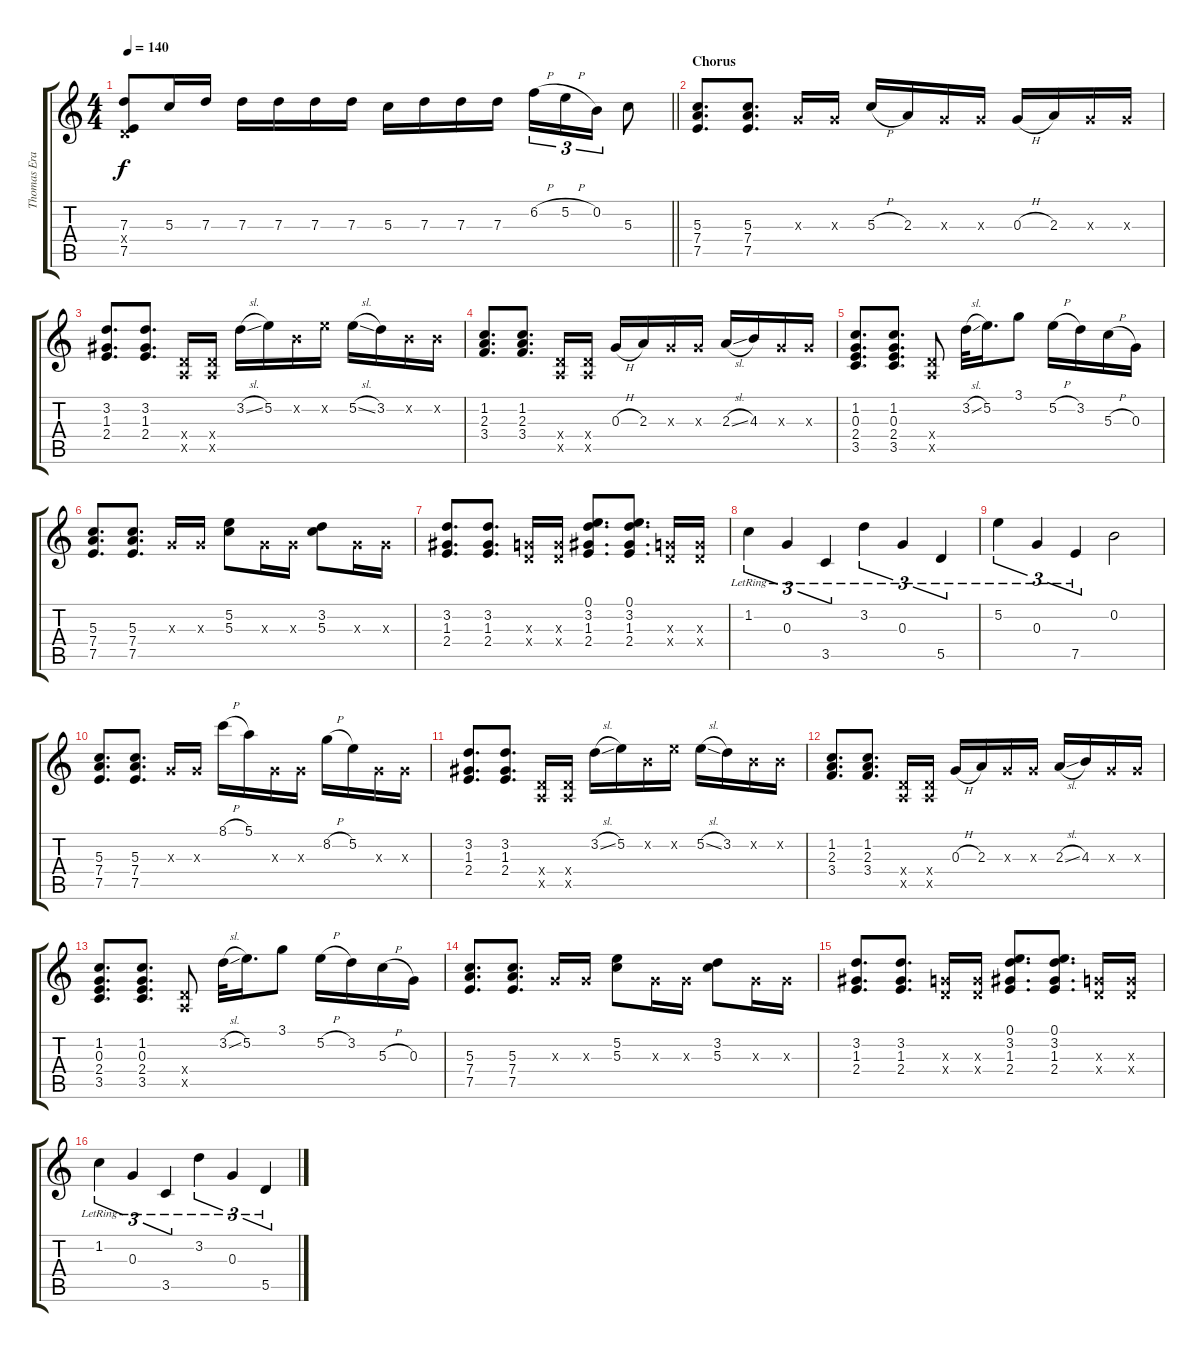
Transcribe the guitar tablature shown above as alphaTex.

\track ("Thomas Erak" "Thomas Era") {instrument distortionguitar}
\staff {score tabs}
\tuning (E4 B3 G3 D3 A2 D2) {hide}
\ts (4 4)
\tempo 140
\clef g2
\barLineRight lightlight
\ks c
(7.3 0.4{x} 7.5).8{dy f} 5.3.16 7.3.16 7.3.16 7.3.16 7.3.16 7.3.16 5.3.16 7.3.16 7.3.16 7.3.16 6.2{h}.16{tu (3 2)} 5.2{h}.16{tu (3 2)} 0.2.16{tu (3 2)} 5.3.8 |
\section ("" "Chorus")
(5.3 7.4 7.5).8{d} (5.3 7.4 7.5).8{d} 0.3{x}.16 0.3{x}.16 5.3{h}.16 2.3.16 0.3{x}.16 0.3{x}.16 0.3{h}.16 2.3.16 0.3{x}.16 0.3{x}.16 |
(3.2 1.3 2.4).8{d} (3.2 1.3 2.4).8{d} (0.4{x} 0.5{x}).16 (0.4{x} 0.5{x}).16 3.2{sl}.16 5.2.16 0.2{x}.16 5.2{x}.16 5.2{sl}.16 3.2.16 0.2{x}.16 0.2{x}.16 |
(1.2 2.3 3.4).8{d} (1.2 2.3 3.4).8{d} (0.4{x} 0.5{x}).16 (0.4{x} 0.5{x}).16 0.3{h}.16 2.3.16 0.3{x}.16 0.3{x}.16 2.3{sl}.16 4.3.16 0.3{x}.16 0.3{x}.16 |
(1.2 0.3 2.4 3.5).8{d} (1.2 0.3 2.4 3.5).8{d} (0.4{x} 0.5{x}).8 3.2{sl}.32 5.2.16{d} 3.1.8 5.2{h}.16 3.2.16 5.3{h}.16 0.3.16 |
(5.3 7.4 7.5).8{d} (5.3 7.4 7.5).8{d} 0.3{x}.16 0.3{x}.16 (5.2 5.3).8 0.3{x}.16 0.3{x}.16 (3.2 5.3).8 0.3{x}.16 0.3{x}.16 |
(3.2 1.3 2.4).8{d} (3.2 1.3 2.4).8{d} (0.3{x} 0.4{x}).16 (0.3{x} 0.4{x}).16 (0.1 3.2 1.3 2.4).8{d} (0.1 3.2 1.3 2.4).8{d} (0.3{x} 0.4{x}).16 (0.3{x} 0.4{x}).16 |
1.2{lr}.4{tu (3 2)} 0.3{lr}.4{tu (3 2)} 3.5{lr}.4{tu (3 2)} 3.2{lr}.4{tu (3 2)} 0.3{lr}.4{tu (3 2)} 5.5{lr}.4{tu (3 2)} |
5.2{lr}.4{tu (3 2)} 0.3{lr}.4{tu (3 2)} 7.5{lr}.4{tu (3 2)} 0.2.2 |
(5.3 7.4 7.5).8{d} (5.3 7.4 7.5).8{d} 0.3{x}.16 0.3{x}.16 8.1{h}.16 5.1.16 0.3{x}.16 0.3{x}.16 8.2{h}.16 5.2.16 0.3{x}.16 0.3{x}.16 |
(3.2 1.3 2.4).8{d} (3.2 1.3 2.4).8{d} (0.4{x} 0.5{x}).16 (0.4{x} 0.5{x}).16 3.2{sl}.16 5.2.16 0.2{x}.16 5.2{x}.16 5.2{sl}.16 3.2.16 0.2{x}.16 0.2{x}.16 |
(1.2 2.3 3.4).8{d} (1.2 2.3 3.4).8{d} (0.4{x} 0.5{x}).16 (0.4{x} 0.5{x}).16 0.3{h}.16 2.3.16 0.3{x}.16 0.3{x}.16 2.3{sl}.16 4.3.16 0.3{x}.16 0.3{x}.16 |
(1.2 0.3 2.4 3.5).8{d} (1.2 0.3 2.4 3.5).8{d} (0.4{x} 0.5{x}).8 3.2{sl}.32 5.2.16{d} 3.1.8 5.2{h}.16 3.2.16 5.3{h}.16 0.3.16 |
(5.3 7.4 7.5).8{d} (5.3 7.4 7.5).8{d} 0.3{x}.16 0.3{x}.16 (5.2 5.3).8 0.3{x}.16 0.3{x}.16 (3.2 5.3).8 0.3{x}.16 0.3{x}.16 |
(3.2 1.3 2.4).8{d} (3.2 1.3 2.4).8{d} (0.3{x} 0.4{x}).16 (0.3{x} 0.4{x}).16 (0.1 3.2 1.3 2.4).8{d} (0.1 3.2 1.3 2.4).8{d} (0.3{x} 0.4{x}).16 (0.3{x} 0.4{x}).16 |
1.2{lr}.4{tu (3 2)} 0.3{lr}.4{tu (3 2)} 3.5{lr}.4{tu (3 2)} 3.2{lr}.4{tu (3 2)} 0.3{lr}.4{tu (3 2)} 5.5{lr}.4{tu (3 2)}
